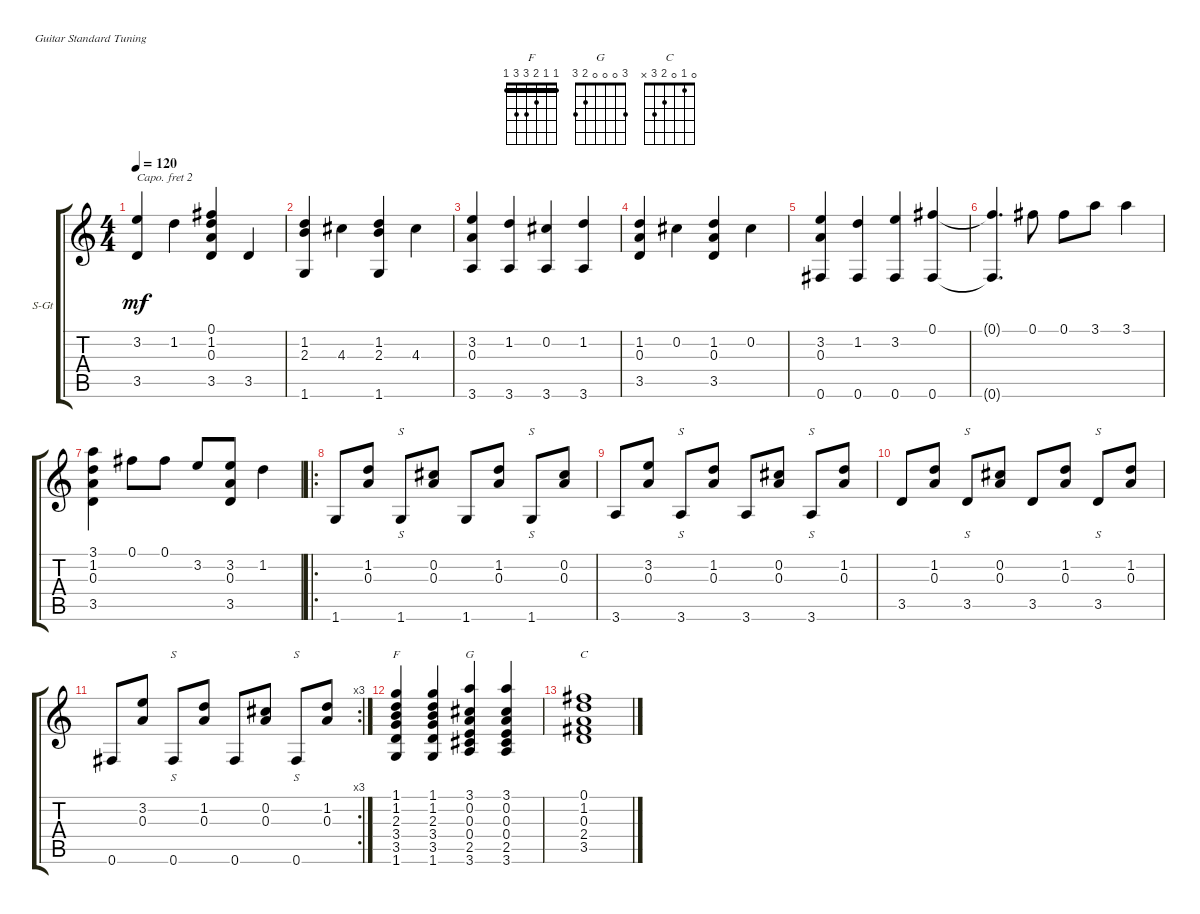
\defaultSystemsLayout 4
\bracketExtendMode groupsimilarinstruments
\firstSystemTrackNameOrientation horizontal
\otherSystemsTrackNameOrientation horizontal
\track ("Steel Guitar" "S-Gt") {instrument acousticguitarsteel}
\staff {score tabs}
\capo 2
\tuning (E4 B3 G3 D3 A2 E2)
\chord ("F" 1 1 2 3 3 1) {barre (1 1)}
\chord ("G" 3 0 0 0 2 3)
\chord ("C" 0 1 0 2 3 x)
\ts (4 4)
\tempo 120
\clef g2
\ks c
(3.2 3.5).4{dy mf} 1.2.4 (1.2 3.5 0.3 0.1).4 3.5.4 |
(1.2 1.6 2.3).4 4.3.4 (1.2 2.3 1.6).4 4.3.4 |
(3.2 3.6 0.3).4 (1.2 3.6).4 (0.2 3.6).4 (1.2 3.6).4 |
(1.2 3.5 0.3).4 0.2.4 (1.2 0.3 3.5).4 0.2.4 |
(3.2 0.6 0.3).4 (1.2 0.6).4 (3.2 0.6).4 (0.1 0.6).4 |
(0.1{t} 0.6{t}).4{d} 0.1.8 0.1.8 3.1.8 3.1.4 |
(3.1 3.5 1.2 0.3).4 0.1.8 0.1.8 3.2.8 (3.2 3.5 0.3).8 1.2.4 |
\ro
1.6.8 (1.2 0.3).8 1.6.8{s} (0.2 0.3).8 1.6.8 (1.2 0.3).8 1.6.8{s} (0.2 0.3).8 |
3.6.8 (3.2 0.3).8 3.6.8{s} (1.2 0.3).8 3.6.8 (0.2 0.3).8 3.6.8{s} (1.2 0.3).8 |
3.5.8 (1.2 0.3).8 3.5.8{s} (0.2 0.3).8 3.5.8 (1.2 0.3).8 3.5.8{s} (1.2 0.3).8 |
\rc 3
0.6.8 (3.2 0.3).8 0.6.8{s} (1.2 0.3).8 0.6.8 (0.2 0.3).8 0.6.8{s} (1.2 0.3).8 |
(1.6 3.5 3.4 2.3 1.2 1.1).4{ch "F"} (1.6 3.5 3.4 2.3 1.2 1.1).4 (3.6 2.5 0.4 0.3 0.2 3.1).4{ch "G"} (3.6 2.5 0.4 0.3 0.2 3.1).4 |
(3.5 2.4 0.3 1.2 0.1).1{ch "C"}
